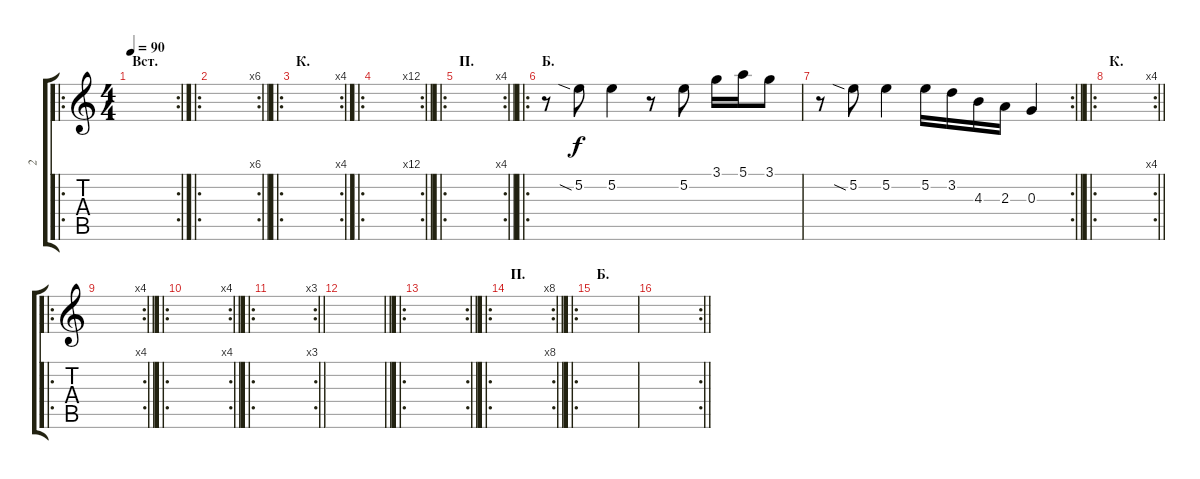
\track ("2" "2") {instrument distortionguitar}
\staff {score tabs}
\tuning (E4 B3 G3 D3 A2 E2) {hide}
\ro
\rc 2
\ts (4 4)
\section ("" "Вст.")
\tempo 90
\clef g2
\ks c
|
\ro
\rc 6
\barLineRight lightlight
|
\ro
\rc 4
\section ("" "К.")
|
\ro
\rc 12
\barLineRight lightlight
|
\ro
\rc 4
\section ("" "П.")
\barLineRight lightlight
|
\ro
\section ("" "Б.")
r.8 5.2{sia}.8 5.2.4 r.8 5.2.8 3.1.16 5.1.16 3.1.8 |
\rc 2
\barLineRight lightlight
r.8 5.2{sia}.8 5.2.4 5.2.16 3.2.16 4.3.16 2.3.16 0.3.4 |
\ro
\rc 4
\section ("" "К.")
\barLineRight lightlight
|
\ro
\rc 4
\barLineRight lightlight
|
\ro
\rc 4
\barLineRight lightlight
|
\ro
\rc 3
\barLineRight lightlight
|
\barLineRight lightlight
|
\ro
\rc 2
\barLineRight lightlight
|
\ro
\rc 8
\section ("" "П.")
\barLineRight lightlight
|
\ro
\section ("" "Б.")
|
\rc 2
\barLineRight lightlight
